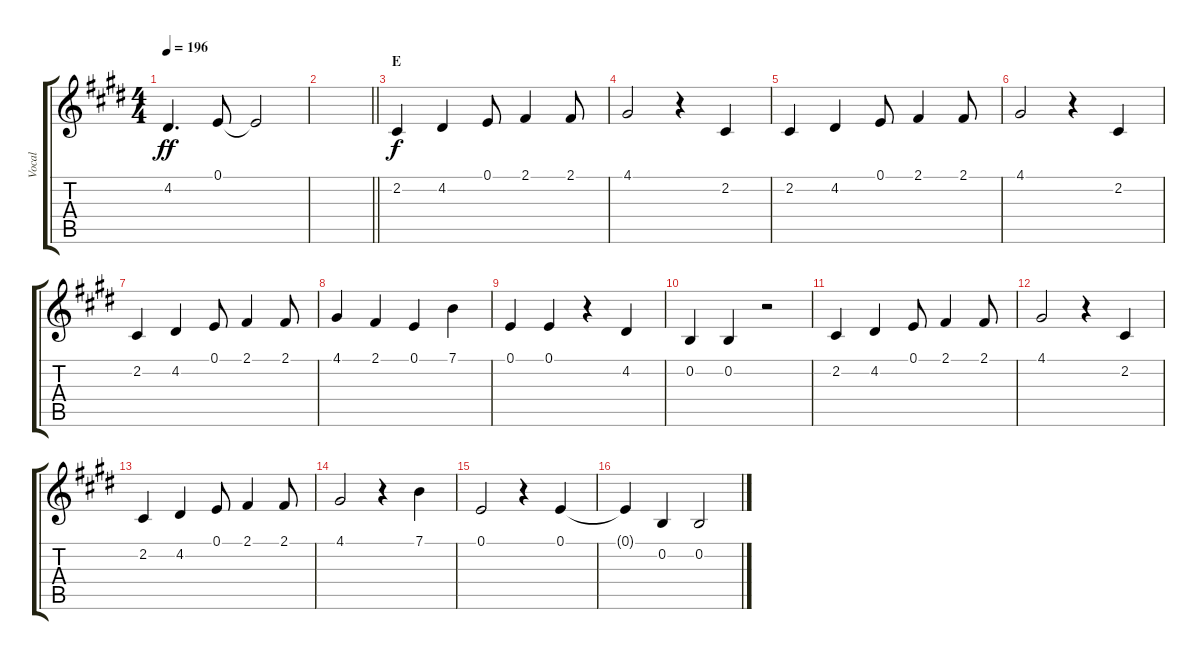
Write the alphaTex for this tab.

\track ("Vocal" "Vocal") {instrument flute}
\staff {score tabs}
\tuning (E4 B3 G3 D3 A2 E2) {hide}
\ts (4 4)
\tempo 196
\clef g2
\ks e
4.2.4{d dy ff} 0.1.8 0.1{t}.2 |
\barLineRight lightlight
|
\section ("" "E")
2.2.4{dy f} 4.2.4 0.1.8 2.1.4 2.1.8 |
4.1.2 r.4 2.2.4 |
2.2.4 4.2.4 0.1.8 2.1.4 2.1.8 |
4.1.2 r.4 2.2.4 |
2.2.4 4.2.4 0.1.8 2.1.4 2.1.8 |
4.1.4 2.1.4 0.1.4 7.1.4 |
0.1.4 0.1.4 r.4 4.2.4 |
0.2.4 0.2.4 r.2 |
2.2.4 4.2.4 0.1.8 2.1.4 2.1.8 |
4.1.2 r.4 2.2.4 |
2.2.4 4.2.4 0.1.8 2.1.4 2.1.8 |
4.1.2 r.4 7.1.4 |
0.1.2 r.4 0.1.4 |
0.1{t}.4 0.2.4 0.2.2
